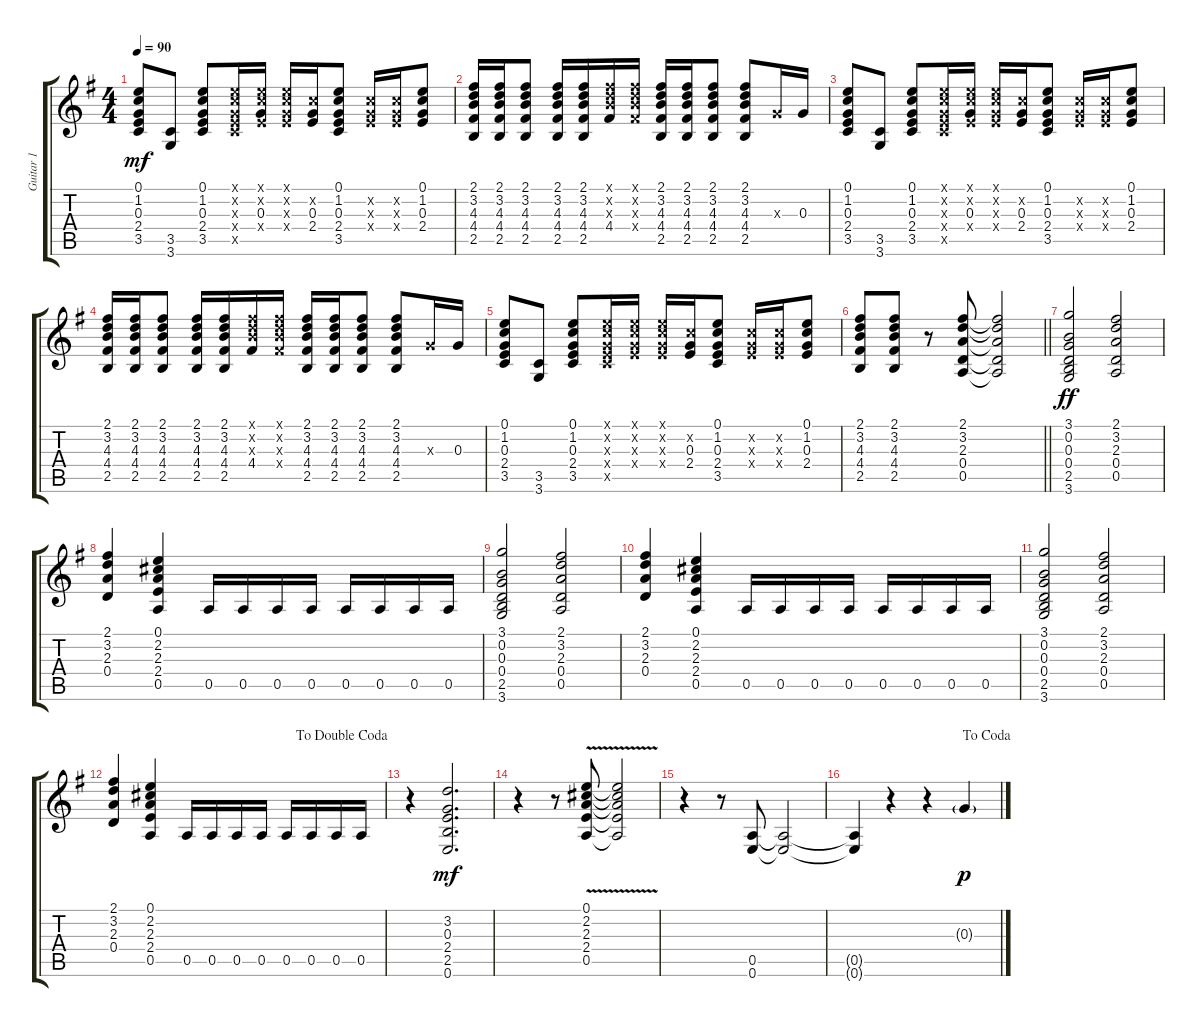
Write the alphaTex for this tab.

\track ("Guitar 1" "Guitar 1") {instrument overdrivenguitar}
\staff {score tabs}
\tuning (E4 B3 G3 D3 A2 E2) {hide}
\ts (4 4)
\tempo 90
\clef g2
\ks g
(0.1 1.2 0.3 2.4 3.5).8{dy mf} (3.5 3.6).8 (0.1 1.2 0.3 2.4 3.5).8 (0.1{x} 1.2{x} 0.3{x} 2.4{x} 3.5{x}).16 (0.1{x} 1.2{x} 0.3 2.4{x}).16 (0.1{x} 1.2{x} 0.3{x} 2.4{x}).16 (1.2{x} 0.3 2.4).16 (0.1 1.2 0.3 2.4 3.5).8 (1.2{x} 0.3{x} 2.4{x}).16 (1.2{x} 0.3{x} 2.4{x}).16 (0.1 1.2 0.3 2.4).8 |
(2.1 3.2 4.3 4.4 2.5).16 (2.1 3.2 4.3 4.4 2.5).16 (2.1 3.2 4.3 4.4 2.5).8 (2.1 3.2 4.3 4.4 2.5).16 (2.1 3.2 4.3 4.4 2.5).16 (2.1{x} 3.2{x} 4.3{x} 4.4).16 (2.1{x} 3.2{x} 4.3{x} 4.4{x}).16 (2.1 3.2 4.3 4.4 2.5).16 (2.1 3.2 4.3 4.4 2.5).16 (2.1 3.2 4.3 4.4 2.5).8 (2.1 3.2 4.3 4.4 2.5).8 0.3{x}.16 0.3.16 |
(0.1 1.2 0.3 2.4 3.5).8 (3.5 3.6).8 (0.1 1.2 0.3 2.4 3.5).8 (0.1{x} 1.2{x} 0.3{x} 2.4{x} 3.5{x}).16 (0.1{x} 1.2{x} 0.3 2.4{x}).16 (0.1{x} 1.2{x} 0.3{x} 2.4{x}).16 (1.2{x} 0.3 2.4).16 (0.1 1.2 0.3 2.4 3.5).8 (1.2{x} 0.3{x} 2.4{x}).16 (1.2{x} 0.3{x} 2.4{x}).16 (0.1 1.2 0.3 2.4).8 |
(2.1 3.2 4.3 4.4 2.5).16 (2.1 3.2 4.3 4.4 2.5).16 (2.1 3.2 4.3 4.4 2.5).8 (2.1 3.2 4.3 4.4 2.5).16 (2.1 3.2 4.3 4.4 2.5).16 (2.1{x} 3.2{x} 4.3{x} 4.4).16 (2.1{x} 3.2{x} 4.3{x} 4.4{x}).16 (2.1 3.2 4.3 4.4 2.5).16 (2.1 3.2 4.3 4.4 2.5).16 (2.1 3.2 4.3 4.4 2.5).8 (2.1 3.2 4.3 4.4 2.5).8 0.3{x}.16 0.3.16 |
(0.1 1.2 0.3 2.4 3.5).8 (3.5 3.6).8 (0.1 1.2 0.3 2.4 3.5).8 (0.1{x} 1.2{x} 0.3{x} 2.4{x} 3.5{x}).16 (0.1{x} 1.2{x} 0.3{x} 2.4{x}).16 (0.1{x} 1.2{x} 0.3{x} 2.4{x}).16 (1.2{x} 0.3 2.4).16 (0.1 1.2 0.3 2.4 3.5).8 (1.2{x} 0.3{x} 2.4{x}).16 (1.2{x} 0.3{x} 2.4{x}).16 (0.1 1.2 0.3 2.4).8 |
\barLineRight lightlight
(2.1 3.2 4.3 4.4 2.5).8 (2.1 3.2 4.3 4.4 2.5).8 r.8 (2.1 3.2 2.3 0.4 0.5).8 (2.1{t} 3.2{t} 2.3{t} 0.4{t} 0.5{t}).2 |
(3.1 0.2 0.3 0.4 2.5 3.6).2{dy ff} (2.1 3.2 2.3 0.4 0.5).2 |
(2.1 3.2 2.3 0.4).4 (0.1 2.2 2.3 2.4 0.5).4 0.5.16 0.5.16 0.5.16 0.5.16 0.5.16 0.5.16 0.5.16 0.5.16 |
(3.1 0.2 0.3 0.4 2.5 3.6).2 (2.1 3.2 2.3 0.4 0.5).2 |
(2.1 3.2 2.3 0.4).4 (0.1 2.2 2.3 2.4 0.5).4 0.5.16 0.5.16 0.5.16 0.5.16 0.5.16 0.5.16 0.5.16 0.5.16 |
(3.1 0.2 0.3 0.4 2.5 3.6).2 (2.1 3.2 2.3 0.4 0.5).2 |
\jump dadoublecoda
(2.1 3.2 2.3 0.4).4 (0.1 2.2 2.3 2.4 0.5).4 0.5.16 0.5.16 0.5.16 0.5.16 0.5.16 0.5.16 0.5.16 0.5.16 |
r.4 (3.2 0.3 2.4 2.5 0.6).2{d dy mf} |
r.4 r.8 (0.1{v} 2.2{v} 2.3{v} 2.4{v} 0.5{v}).8 (0.1{v t} 2.2{v t} 2.3{v t} 2.4{v t} 0.5{v t}).2 |
r.4 r.8 (0.5 0.6).8 (0.5{t} 0.6{t}).2 |
\jump dacoda
(0.5{t} 0.6{t}).4 r.4 r.4 0.3{g}.4{dy p}
